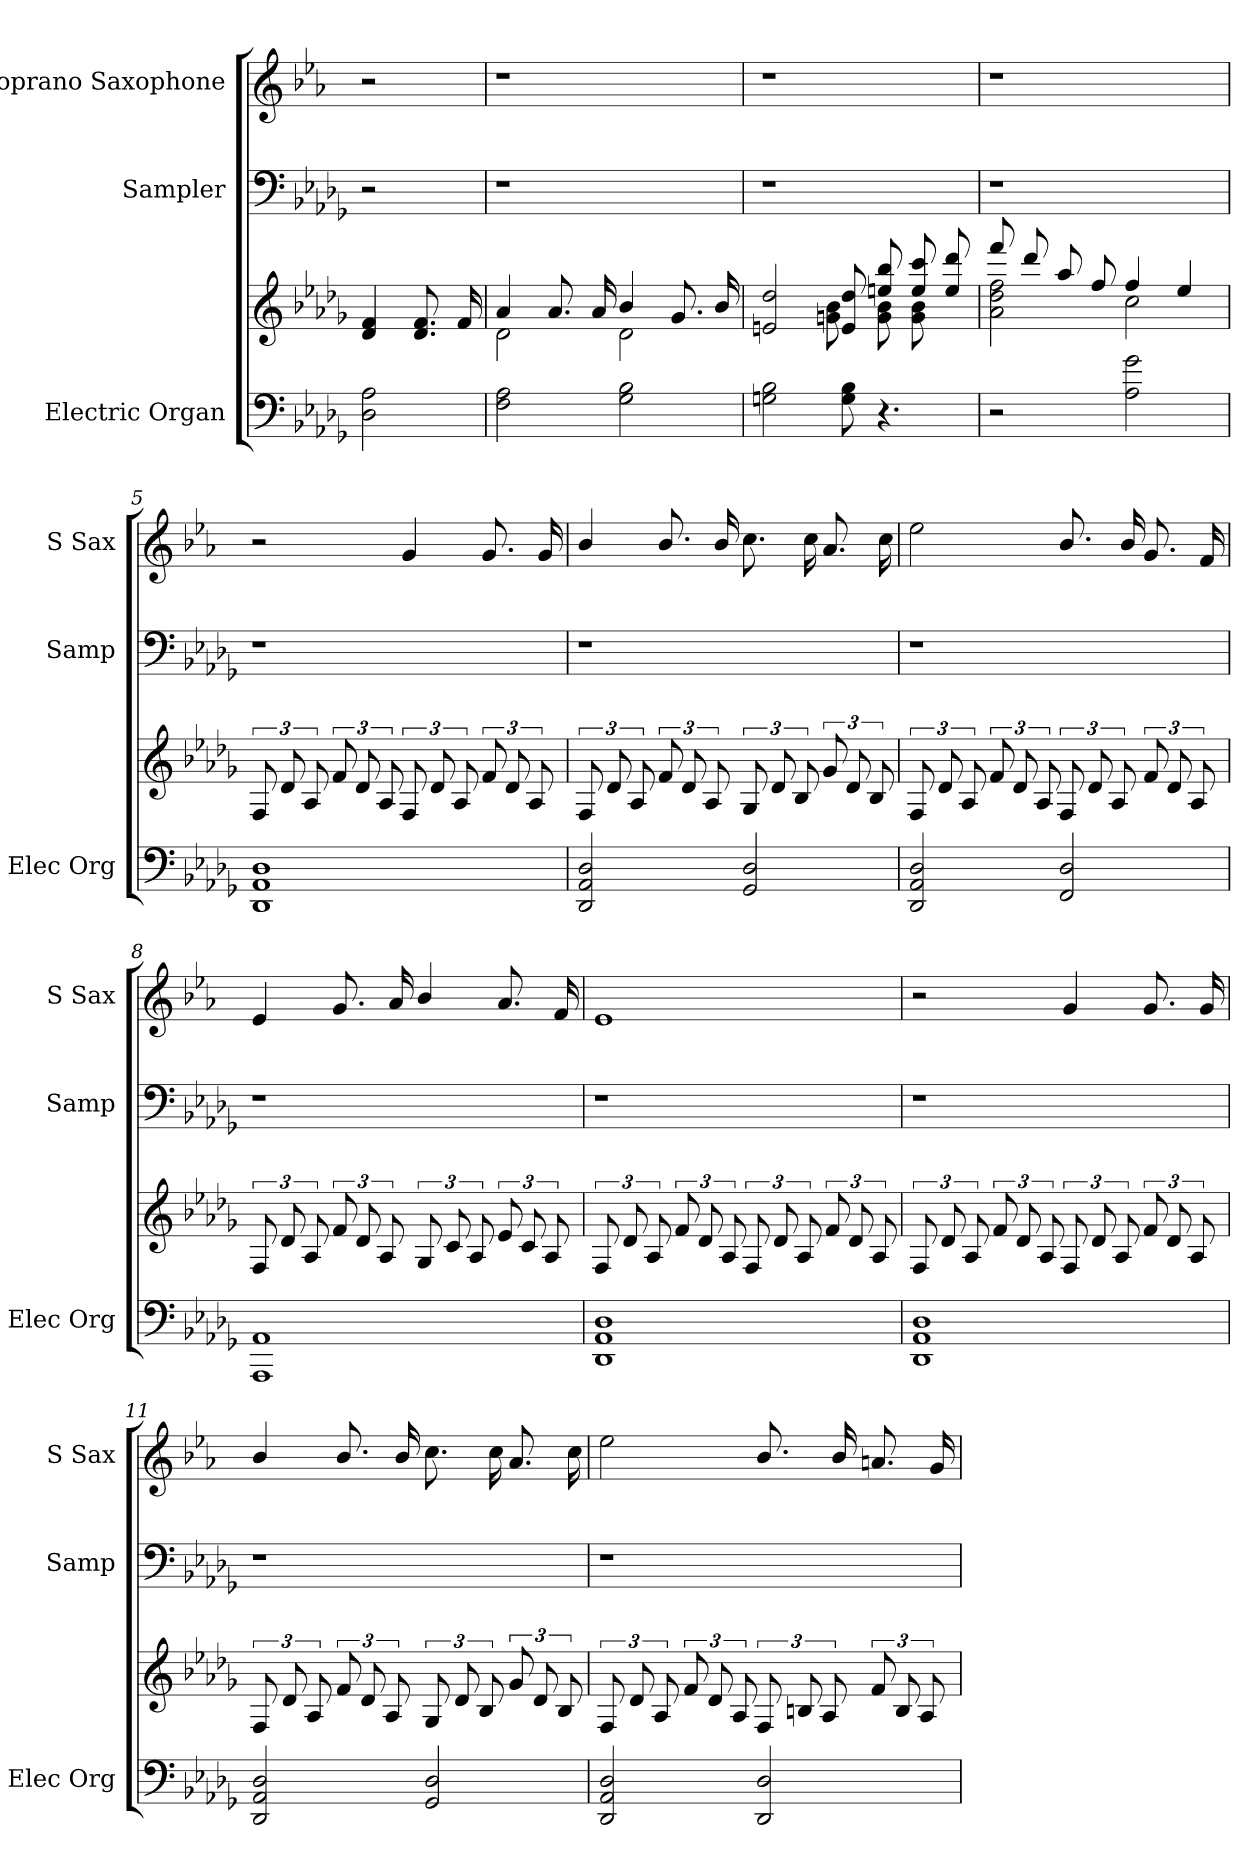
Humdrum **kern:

**kern	**kern	**kern	**kern
*part3	*part3	*part2	*part1
*staff4	*staff3	*staff2	*staff1
*I"Electric Organ	*	*I"Sampler	*I"Soprano Saxophone
*I'Elec Org	*	*I'Samp	*I'S Sax
*clefF4	*clefG2	*clefF4	*clefG2
*	*	*	*ITrd1c2
*k[b-e-a-d-g-]	*k[b-e-a-d-g-]	*k[b-e-a-d-g-]	*k[b-e-a-d-g-]
*D-:	*D-:	*D-:	*D-:
=1	=1	=1	=1
2D-\ 2A-\	4d-/ 4f/	2r	2r
.	8.d-/ 8.f/	.	.
.	16f/	.	.
=2	=2	=2	=2
*	*^	*	*
2F\ 2A-\	4a-/	2d-	1r	1r
.	8.a-/	.	.	.
.	16a-/	.	.	.
2G-\ 2B-\	4b-/	2d-	.	.
.	8.g-/	.	.	.
.	16b-/	.	.	.
=3	=3	=3	=3	=3
2Gn 2B-	2en/ 2dd-/	2ryy	1r	1r
8G 8B-	8e/ 8dd-/	8gn 8b-	.	.
4.r	8ee/ 8bb-/	8g 8b-	.	.
.	8ee/ 8ccc/	8g 8b-	.	.
.	8ee/ 8ddd-/	8ryy	.	.
=4	=4	=4	=4	=4
2r	8fff/	2a- 2dd- 2ff	1r	1r
.	8ddd-/	.	.	.
.	8aa-/	.	.	.
.	8ff/	.	.	.
2A-\ 2g-\	4ff/	2cc	.	.
.	4ee-/	.	.	.
*	*v	*v	*	*
=5	=5	=5	=5
1DD-/ 1AA-/ 1D-/	12F/	1r	2r
.	12d-/	.	.
.	12A-/	.	.
.	12f/	.	.
.	12d-/	.	.
.	12A-/	.	.
.	12F/	.	4f/
.	12d-/	.	.
.	12A-/	.	.
.	12f/	.	8.f/
.	12d-/	.	.
.	12A-/	.	.
.	.	.	16f/
=6	=6	=6	=6
2DD- 2AA- 2D-	12F/	1r	4a-/
.	12d-/	.	.
.	12A-/	.	.
.	12f/	.	8.a-/
.	12d-/	.	.
.	12A-/	.	.
.	.	.	16a-/
2GG- 2D-	12G-/	.	8.b-\
.	12d-/	.	.
.	12B-/	.	.
.	.	.	16b-\
.	12g-/	.	8.g-/
.	12d-/	.	.
.	12B-/	.	.
.	.	.	16b-\
=7	=7	=7	=7
2DD- 2AA- 2D-	12F/	1r	2dd-\
.	12d-/	.	.
.	12A-/	.	.
.	12f/	.	.
.	12d-/	.	.
.	12A-/	.	.
2FF 2D-	12F/	.	8.a-/
.	12d-/	.	.
.	12A-/	.	.
.	.	.	16a-/
.	12f/	.	8.f/
.	12d-/	.	.
.	12A-/	.	.
.	.	.	16e-/
=8	=8	=8	=8
1AAA-/ 1AA-/	12F/	1r	4d-/
.	12d-/	.	.
.	12A-/	.	.
.	12f/	.	8.f/
.	12d-/	.	.
.	12A-/	.	.
.	.	.	16g-/
.	12G-/	.	4a-/
.	12c/	.	.
.	12A-/	.	.
.	12e-/	.	8.g-/
.	12c/	.	.
.	12A-/	.	.
.	.	.	16e-/
=9	=9	=9	=9
1DD-/ 1AA-/ 1D-/	12F/	1r	1d-/
.	12d-/	.	.
.	12A-/	.	.
.	12f/	.	.
.	12d-/	.	.
.	12A-/	.	.
.	12F/	.	.
.	12d-/	.	.
.	12A-/	.	.
.	12f/	.	.
.	12d-/	.	.
.	12A-/	.	.
=10	=10	=10	=10
1DD-/ 1AA-/ 1D-/	12F/	1r	2r
.	12d-/	.	.
.	12A-/	.	.
.	12f/	.	.
.	12d-/	.	.
.	12A-/	.	.
.	12F/	.	4f/
.	12d-/	.	.
.	12A-/	.	.
.	12f/	.	8.f/
.	12d-/	.	.
.	12A-/	.	.
.	.	.	16f/
=11	=11	=11	=11
2DD-/ 2AA-/ 2D-/	12F/	1r	4a-/
.	12d-/	.	.
.	12A-/	.	.
.	12f/	.	8.a-/
.	12d-/	.	.
.	12A-/	.	.
.	.	.	16a-/
2GG-/ 2D-/	12G-/	.	8.b-\
.	12d-/	.	.
.	12B-/	.	.
.	.	.	16b-\
.	12g-/	.	8.g-/
.	12d-/	.	.
.	12B-/	.	.
.	.	.	16b-\
=12	=12	=12	=12
2DD-/ 2AA-/ 2D-/	12F/	1r	2dd-\
.	12d-/	.	.
.	12A-/	.	.
.	12f/	.	.
.	12d-/	.	.
.	12A-/	.	.
2DD-/ 2D-/	12F/	.	8.a-/
.	12Bn/	.	.
.	12A-/	.	.
.	.	.	16a-/
.	12f/	.	8.gn/
.	12B/	.	.
.	12A-/	.	.
.	.	.	16f/
=	=	=	=
*-	*-	*-	*-
